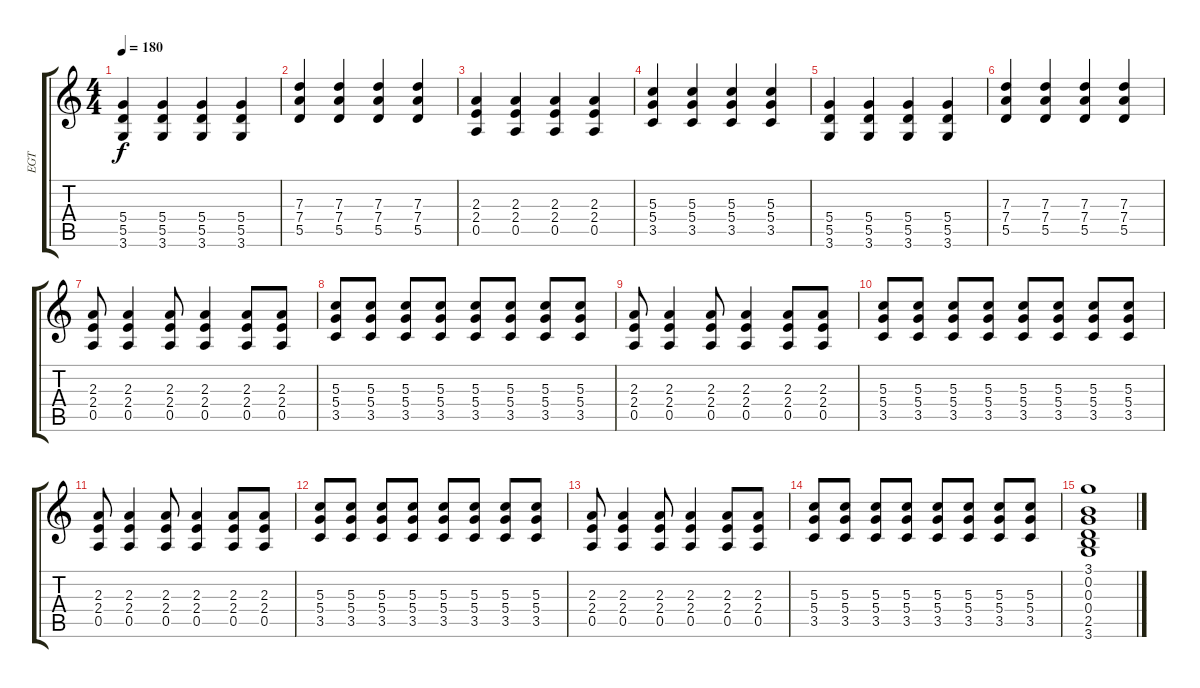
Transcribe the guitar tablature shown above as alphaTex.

\track ("EGT" "EGT") {instrument distortionguitar}
\staff {score tabs}
\tuning (E4 B3 G3 D3 A2 E2) {hide}
\ts (4 4)
\tempo 180
\clef g2
\ks c
(5.4 5.5 3.6).4{dy f} (5.4 5.5 3.6).4 (5.4 5.5 3.6).4 (5.4 5.5 3.6).4 |
(7.3 7.4 5.5).4 (7.3 7.4 5.5).4 (7.3 7.4 5.5).4 (7.3 7.4 5.5).4 |
(2.3 2.4 0.5).4 (2.3 2.4 0.5).4 (2.3 2.4 0.5).4 (2.3 2.4 0.5).4 |
(5.3 5.4 3.5).4 (5.3 5.4 3.5).4 (5.3 5.4 3.5).4 (5.3 5.4 3.5).4 |
(5.4 5.5 3.6).4 (5.4 5.5 3.6).4 (5.4 5.5 3.6).4 (5.4 5.5 3.6).4 |
(7.3 7.4 5.5).4 (7.3 7.4 5.5).4 (7.3 7.4 5.5).4 (7.3 7.4 5.5).4 |
(2.3 2.4 0.5).8 (2.3 2.4 0.5).4 (2.3 2.4 0.5).8 (2.3 2.4 0.5).4 (2.3 2.4 0.5).8 (2.3 2.4 0.5).8 |
(5.3 5.4 3.5).8 (5.3 5.4 3.5).8 (5.3 5.4 3.5).8 (5.3 5.4 3.5).8 (5.3 5.4 3.5).8 (5.3 5.4 3.5).8 (5.3 5.4 3.5).8 (5.3 5.4 3.5).8 |
(2.3 2.4 0.5).8 (2.3 2.4 0.5).4 (2.3 2.4 0.5).8 (2.3 2.4 0.5).4 (2.3 2.4 0.5).8 (2.3 2.4 0.5).8 |
(5.3 5.4 3.5).8 (5.3 5.4 3.5).8 (5.3 5.4 3.5).8 (5.3 5.4 3.5).8 (5.3 5.4 3.5).8 (5.3 5.4 3.5).8 (5.3 5.4 3.5).8 (5.3 5.4 3.5).8 |
(2.3 2.4 0.5).8 (2.3 2.4 0.5).4 (2.3 2.4 0.5).8 (2.3 2.4 0.5).4 (2.3 2.4 0.5).8 (2.3 2.4 0.5).8 |
(5.3 5.4 3.5).8 (5.3 5.4 3.5).8 (5.3 5.4 3.5).8 (5.3 5.4 3.5).8 (5.3 5.4 3.5).8 (5.3 5.4 3.5).8 (5.3 5.4 3.5).8 (5.3 5.4 3.5).8 |
(2.3 2.4 0.5).8 (2.3 2.4 0.5).4 (2.3 2.4 0.5).8 (2.3 2.4 0.5).4 (2.3 2.4 0.5).8 (2.3 2.4 0.5).8 |
(5.3 5.4 3.5).8 (5.3 5.4 3.5).8 (5.3 5.4 3.5).8 (5.3 5.4 3.5).8 (5.3 5.4 3.5).8 (5.3 5.4 3.5).8 (5.3 5.4 3.5).8 (5.3 5.4 3.5).8 |
(3.1 0.2 0.3 0.4 2.5 3.6).1
